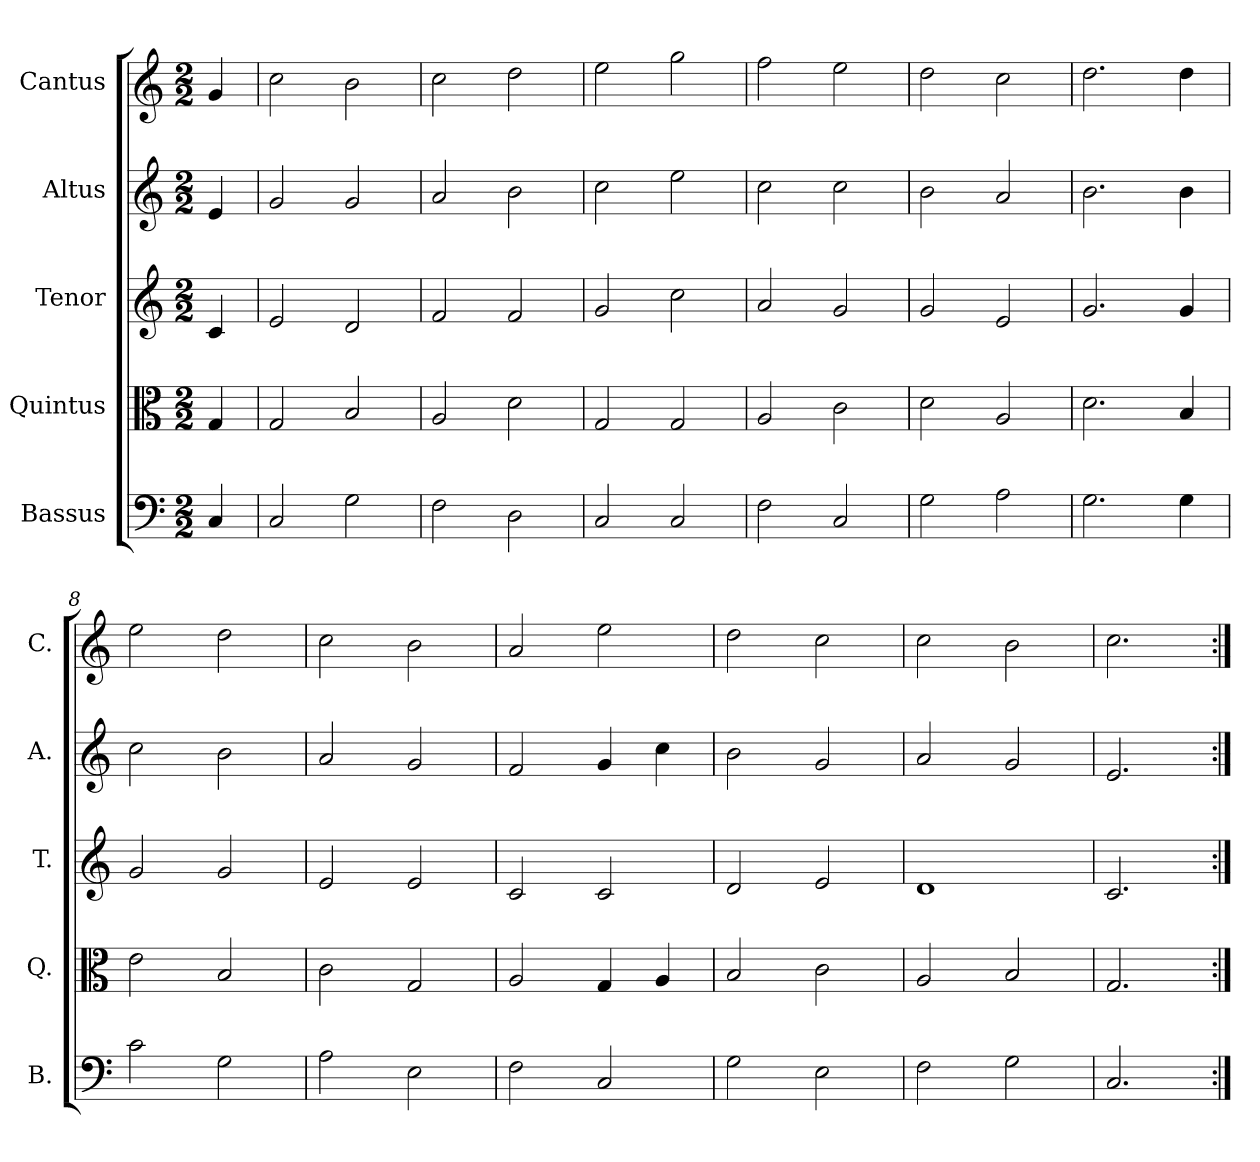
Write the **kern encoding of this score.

**kern	**kern	**kern	**kern	**kern
*part5	*part4	*part3	*part2	*part1
*staff5	*staff4	*staff3	*staff2	*staff1
*I"Bassus	*I"Quintus	*I"Tenor	*I"Altus	*I"Cantus
*I'B.	*I'Q.	*I'T.	*I'A.	*I'C.
*clefF4	*clefC3	*clefG2	*clefG2	*clefG2
*k[]	*k[]	*k[]	*k[]	*k[]
*C:	*C:	*C:	*C:	*C:
*M2/2	*M2/2	*M2/2	*M2/2	*M2/2
=1	=1	=1	=1	=1
4C/	4G/	4c/	4e/	4g/
=2	=2	=2	=2	=2
2C/	2G/	2e/	2g/	2cc\
2G\	2B/	2d/	2g/	2b\
=3	=3	=3	=3	=3
2F\	2A/	2f/	2a/	2cc\
2D\	2d\	2f/	2b\	2dd\
=4	=4	=4	=4	=4
2C/	2G/	2g/	2cc\	2ee\
2C/	2G/	2cc\	2ee\	2gg\
=5	=5	=5	=5	=5
2F\	2A/	2a/	2cc\	2ff\
2C/	2c\	2g/	2cc\	2ee\
=6	=6	=6	=6	=6
2G\	2d\	2g/	2b\	2dd\
2A\	2A/	2e/	2a/	2cc\
=7	=7	=7	=7	=7
2.G\	2.d\	2.g/	2.b\	2.dd\
4G\	4B/	4g/	4b\	4dd\
=8	=8	=8	=8	=8
2c\	2e\	2g/	2cc\	2ee\
2G\	2B/	2g/	2b\	2dd\
=9	=9	=9	=9	=9
2A\	2c\	2e/	2a/	2cc\
2E\	2G/	2e/	2g/	2b\
=10	=10	=10	=10	=10
2F\	2A/	2c/	2f/	2a/
2C/	4G/	2c/	4g/	2ee\
.	4A/	.	4cc\	.
=11	=11	=11	=11	=11
2G\	2B/	2d/	2b\	2dd\
2E\	2c\	2e/	2g/	2cc\
=12	=12	=12	=12	=12
2F\	2A/	1d/	2a/	2cc\
2G\	2B/	.	2g/	2b\
=13	=13	=13	=13	=13
2.C/	2.G/	2.c/	2.e/	2.cc\
=:|!	=:|!	=:|!	=:|!	=:|!
*-	*-	*-	*-	*-
